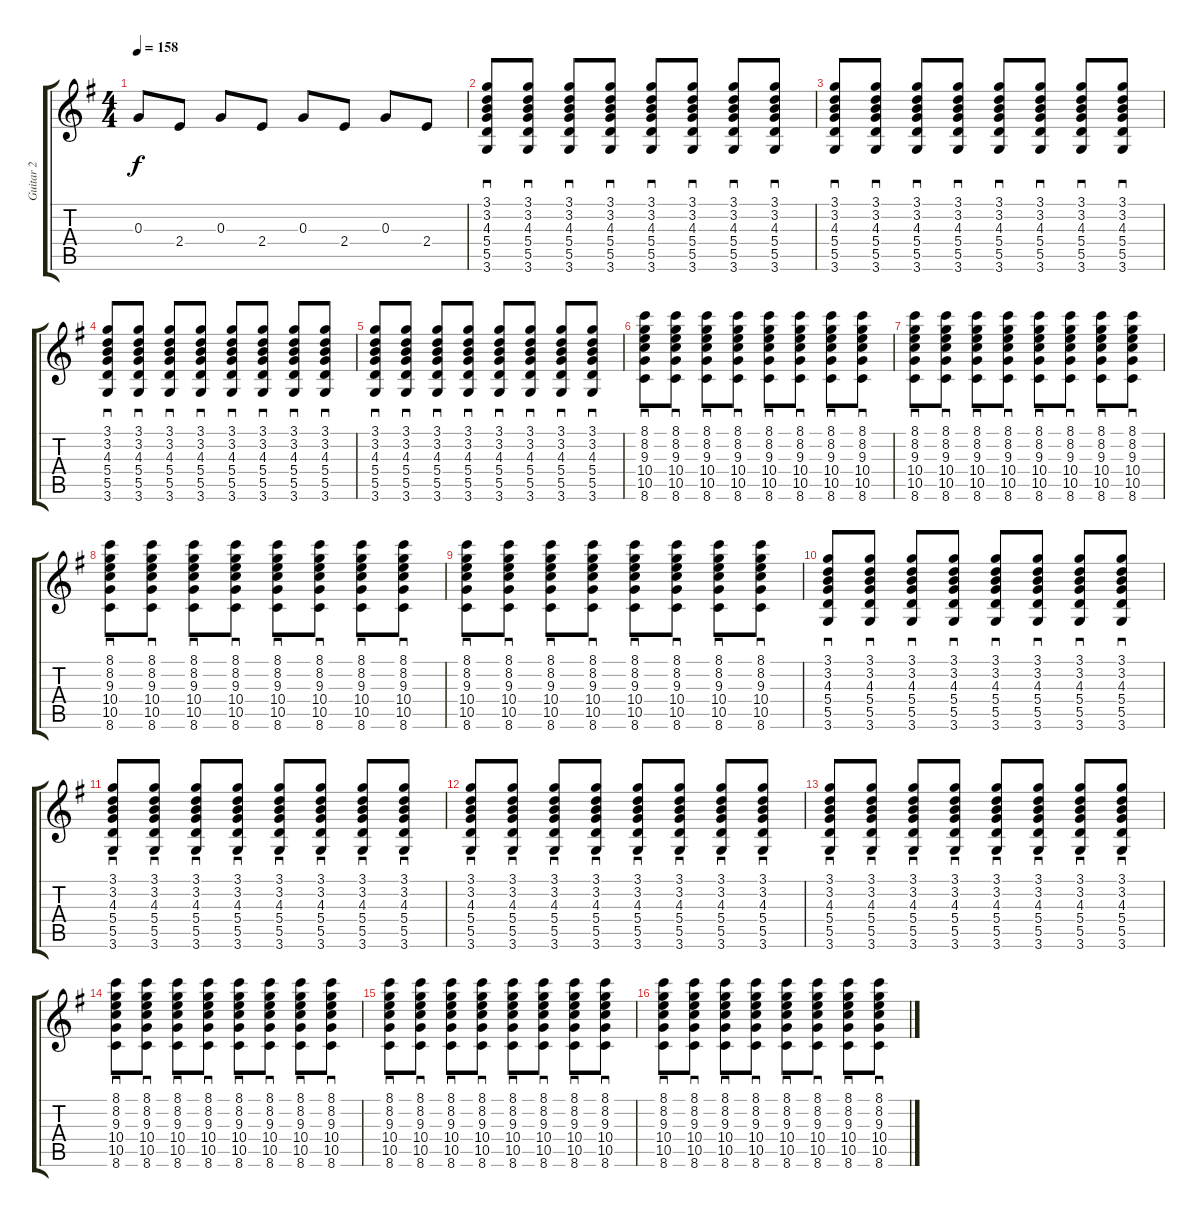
\track ("Guitar 2" "Guitar 2") {instrument electricguitarclean}
\staff {score tabs}
\tuning (E4 B3 G3 D3 A2 E2) {hide}
\ts (4 4)
\tempo 158
\clef g2
\ks g
0.3.8{dy f} 2.4.8 0.3.8 2.4.8 0.3.8 2.4.8 0.3.8 2.4.8 |
(3.1 3.2 4.3 5.4 5.5 3.6).8{sd} (3.1 3.2 4.3 5.4 5.5 3.6).8{sd} (3.1 3.2 4.3 5.4 5.5 3.6).8{sd} (3.1 3.2 4.3 5.4 5.5 3.6).8{sd} (3.1 3.2 4.3 5.4 5.5 3.6).8{sd} (3.1 3.2 4.3 5.4 5.5 3.6).8{sd} (3.1 3.2 4.3 5.4 5.5 3.6).8{sd} (3.1 3.2 4.3 5.4 5.5 3.6).8{sd} |
(3.1 3.2 4.3 5.4 5.5 3.6).8{sd} (3.1 3.2 4.3 5.4 5.5 3.6).8{sd} (3.1 3.2 4.3 5.4 5.5 3.6).8{sd} (3.1 3.2 4.3 5.4 5.5 3.6).8{sd} (3.1 3.2 4.3 5.4 5.5 3.6).8{sd} (3.1 3.2 4.3 5.4 5.5 3.6).8{sd} (3.1 3.2 4.3 5.4 5.5 3.6).8{sd} (3.1 3.2 4.3 5.4 5.5 3.6).8{sd} |
(3.1 3.2 4.3 5.4 5.5 3.6).8{sd} (3.1 3.2 4.3 5.4 5.5 3.6).8{sd} (3.1 3.2 4.3 5.4 5.5 3.6).8{sd} (3.1 3.2 4.3 5.4 5.5 3.6).8{sd} (3.1 3.2 4.3 5.4 5.5 3.6).8{sd} (3.1 3.2 4.3 5.4 5.5 3.6).8{sd} (3.1 3.2 4.3 5.4 5.5 3.6).8{sd} (3.1 3.2 4.3 5.4 5.5 3.6).8{sd} |
(3.1 3.2 4.3 5.4 5.5 3.6).8{sd} (3.1 3.2 4.3 5.4 5.5 3.6).8{sd} (3.1 3.2 4.3 5.4 5.5 3.6).8{sd} (3.1 3.2 4.3 5.4 5.5 3.6).8{sd} (3.1 3.2 4.3 5.4 5.5 3.6).8{sd} (3.1 3.2 4.3 5.4 5.5 3.6).8{sd} (3.1 3.2 4.3 5.4 5.5 3.6).8{sd} (3.1 3.2 4.3 5.4 5.5 3.6).8{sd} |
(8.1 8.2 9.3 10.4 10.5 8.6).8{sd} (8.1 8.2 9.3 10.4 10.5 8.6).8{sd} (8.1 8.2 9.3 10.4 10.5 8.6).8{sd} (8.1 8.2 9.3 10.4 10.5 8.6).8{sd} (8.1 8.2 9.3 10.4 10.5 8.6).8{sd} (8.1 8.2 9.3 10.4 10.5 8.6).8{sd} (8.1 8.2 9.3 10.4 10.5 8.6).8{sd} (8.1 8.2 9.3 10.4 10.5 8.6).8{sd} |
(8.1 8.2 9.3 10.4 10.5 8.6).8{sd} (8.1 8.2 9.3 10.4 10.5 8.6).8{sd} (8.1 8.2 9.3 10.4 10.5 8.6).8{sd} (8.1 8.2 9.3 10.4 10.5 8.6).8{sd} (8.1 8.2 9.3 10.4 10.5 8.6).8{sd} (8.1 8.2 9.3 10.4 10.5 8.6).8{sd} (8.1 8.2 9.3 10.4 10.5 8.6).8{sd} (8.1 8.2 9.3 10.4 10.5 8.6).8{sd} |
(8.1 8.2 9.3 10.4 10.5 8.6).8{sd} (8.1 8.2 9.3 10.4 10.5 8.6).8{sd} (8.1 8.2 9.3 10.4 10.5 8.6).8{sd} (8.1 8.2 9.3 10.4 10.5 8.6).8{sd} (8.1 8.2 9.3 10.4 10.5 8.6).8{sd} (8.1 8.2 9.3 10.4 10.5 8.6).8{sd} (8.1 8.2 9.3 10.4 10.5 8.6).8{sd} (8.1 8.2 9.3 10.4 10.5 8.6).8{sd} |
(8.1 8.2 9.3 10.4 10.5 8.6).8{sd} (8.1 8.2 9.3 10.4 10.5 8.6).8{sd} (8.1 8.2 9.3 10.4 10.5 8.6).8{sd} (8.1 8.2 9.3 10.4 10.5 8.6).8{sd} (8.1 8.2 9.3 10.4 10.5 8.6).8{sd} (8.1 8.2 9.3 10.4 10.5 8.6).8{sd} (8.1 8.2 9.3 10.4 10.5 8.6).8{sd} (8.1 8.2 9.3 10.4 10.5 8.6).8{sd} |
(3.1 3.2 4.3 5.4 5.5 3.6).8{sd} (3.1 3.2 4.3 5.4 5.5 3.6).8{sd} (3.1 3.2 4.3 5.4 5.5 3.6).8{sd} (3.1 3.2 4.3 5.4 5.5 3.6).8{sd} (3.1 3.2 4.3 5.4 5.5 3.6).8{sd} (3.1 3.2 4.3 5.4 5.5 3.6).8{sd} (3.1 3.2 4.3 5.4 5.5 3.6).8{sd} (3.1 3.2 4.3 5.4 5.5 3.6).8{sd} |
(3.1 3.2 4.3 5.4 5.5 3.6).8{sd} (3.1 3.2 4.3 5.4 5.5 3.6).8{sd} (3.1 3.2 4.3 5.4 5.5 3.6).8{sd} (3.1 3.2 4.3 5.4 5.5 3.6).8{sd} (3.1 3.2 4.3 5.4 5.5 3.6).8{sd} (3.1 3.2 4.3 5.4 5.5 3.6).8{sd} (3.1 3.2 4.3 5.4 5.5 3.6).8{sd} (3.1 3.2 4.3 5.4 5.5 3.6).8{sd} |
(3.1 3.2 4.3 5.4 5.5 3.6).8{sd} (3.1 3.2 4.3 5.4 5.5 3.6).8{sd} (3.1 3.2 4.3 5.4 5.5 3.6).8{sd} (3.1 3.2 4.3 5.4 5.5 3.6).8{sd} (3.1 3.2 4.3 5.4 5.5 3.6).8{sd} (3.1 3.2 4.3 5.4 5.5 3.6).8{sd} (3.1 3.2 4.3 5.4 5.5 3.6).8{sd} (3.1 3.2 4.3 5.4 5.5 3.6).8{sd} |
(3.1 3.2 4.3 5.4 5.5 3.6).8{sd} (3.1 3.2 4.3 5.4 5.5 3.6).8{sd} (3.1 3.2 4.3 5.4 5.5 3.6).8{sd} (3.1 3.2 4.3 5.4 5.5 3.6).8{sd} (3.1 3.2 4.3 5.4 5.5 3.6).8{sd} (3.1 3.2 4.3 5.4 5.5 3.6).8{sd} (3.1 3.2 4.3 5.4 5.5 3.6).8{sd} (3.1 3.2 4.3 5.4 5.5 3.6).8{sd} |
(8.1 8.2 9.3 10.4 10.5 8.6).8{sd} (8.1 8.2 9.3 10.4 10.5 8.6).8{sd} (8.1 8.2 9.3 10.4 10.5 8.6).8{sd} (8.1 8.2 9.3 10.4 10.5 8.6).8{sd} (8.1 8.2 9.3 10.4 10.5 8.6).8{sd} (8.1 8.2 9.3 10.4 10.5 8.6).8{sd} (8.1 8.2 9.3 10.4 10.5 8.6).8{sd} (8.1 8.2 9.3 10.4 10.5 8.6).8{sd} |
(8.1 8.2 9.3 10.4 10.5 8.6).8{sd} (8.1 8.2 9.3 10.4 10.5 8.6).8{sd} (8.1 8.2 9.3 10.4 10.5 8.6).8{sd} (8.1 8.2 9.3 10.4 10.5 8.6).8{sd} (8.1 8.2 9.3 10.4 10.5 8.6).8{sd} (8.1 8.2 9.3 10.4 10.5 8.6).8{sd} (8.1 8.2 9.3 10.4 10.5 8.6).8{sd} (8.1 8.2 9.3 10.4 10.5 8.6).8{sd} |
(8.1 8.2 9.3 10.4 10.5 8.6).8{sd} (8.1 8.2 9.3 10.4 10.5 8.6).8{sd} (8.1 8.2 9.3 10.4 10.5 8.6).8{sd} (8.1 8.2 9.3 10.4 10.5 8.6).8{sd} (8.1 8.2 9.3 10.4 10.5 8.6).8{sd} (8.1 8.2 9.3 10.4 10.5 8.6).8{sd} (8.1 8.2 9.3 10.4 10.5 8.6).8{sd} (8.1 8.2 9.3 10.4 10.5 8.6).8{sd}
